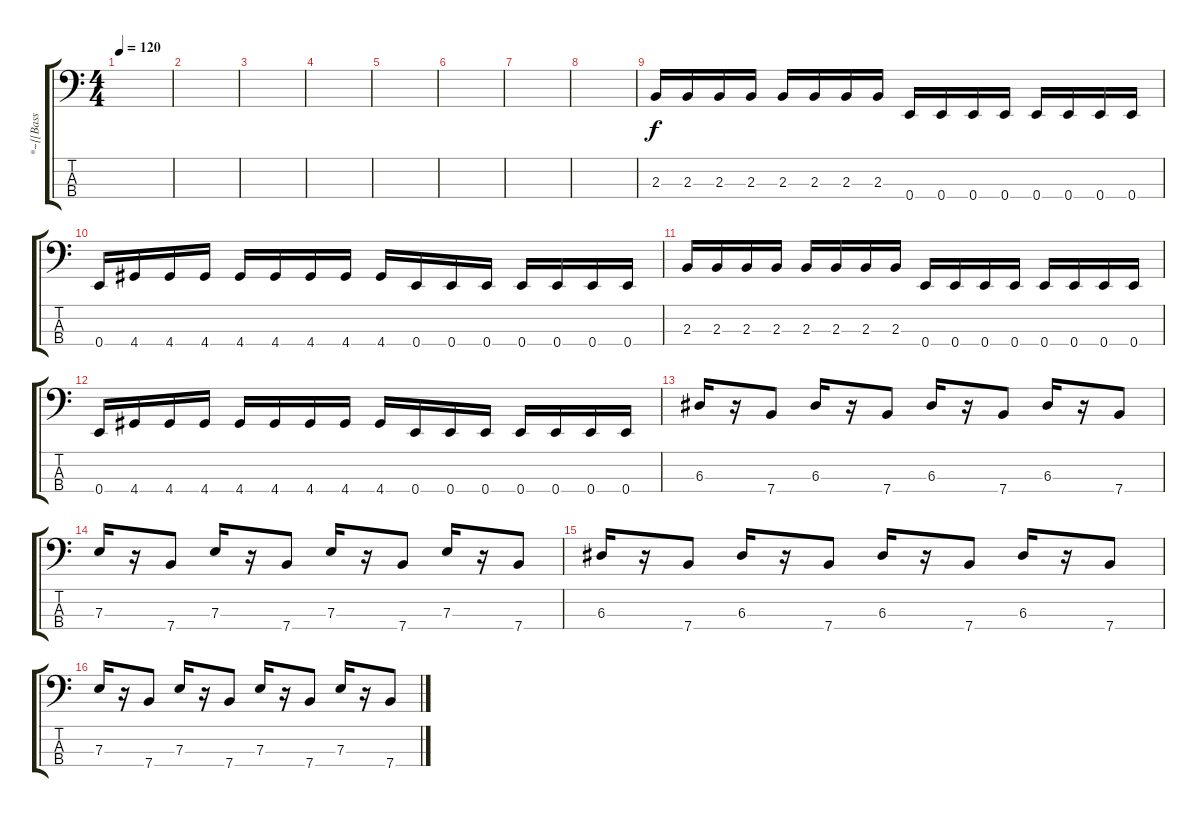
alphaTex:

\track ("*~{[Bass      - Tabbed by Peter B.]}~*" "*~{[Bass  ") {instrument electricbasspick}
\staff {score tabs}
\tuning (G2 D2 A1 E1) {hide}
\ts (4 4)
\tempo 120
\clef f4
\ks c
|
|
|
|
|
|
|
|
2.3.16 2.3.16 2.3.16 2.3.16 2.3.16 2.3.16 2.3.16 2.3.16 0.4.16 0.4.16 0.4.16 0.4.16 0.4.16 0.4.16 0.4.16 0.4.16 |
0.4.16 4.4.16 4.4.16 4.4.16 4.4.16 4.4.16 4.4.16 4.4.16 4.4.16 0.4.16 0.4.16 0.4.16 0.4.16 0.4.16 0.4.16 0.4.16 |
2.3.16 2.3.16 2.3.16 2.3.16 2.3.16 2.3.16 2.3.16 2.3.16 0.4.16 0.4.16 0.4.16 0.4.16 0.4.16 0.4.16 0.4.16 0.4.16 |
0.4.16 4.4.16 4.4.16 4.4.16 4.4.16 4.4.16 4.4.16 4.4.16 4.4.16 0.4.16 0.4.16 0.4.16 0.4.16 0.4.16 0.4.16 0.4.16 |
6.3.16 r.16 7.4.8 6.3.16 r.16 7.4.8 6.3.16 r.16 7.4.8 6.3.16 r.16 7.4.8 |
7.3.16 r.16 7.4.8 7.3.16 r.16 7.4.8 7.3.16 r.16 7.4.8 7.3.16 r.16 7.4.8 |
6.3.16 r.16 7.4.8 6.3.16 r.16 7.4.8 6.3.16 r.16 7.4.8 6.3.16 r.16 7.4.8 |
7.3.16 r.16 7.4.8 7.3.16 r.16 7.4.8 7.3.16 r.16 7.4.8 7.3.16 r.16 7.4.8
